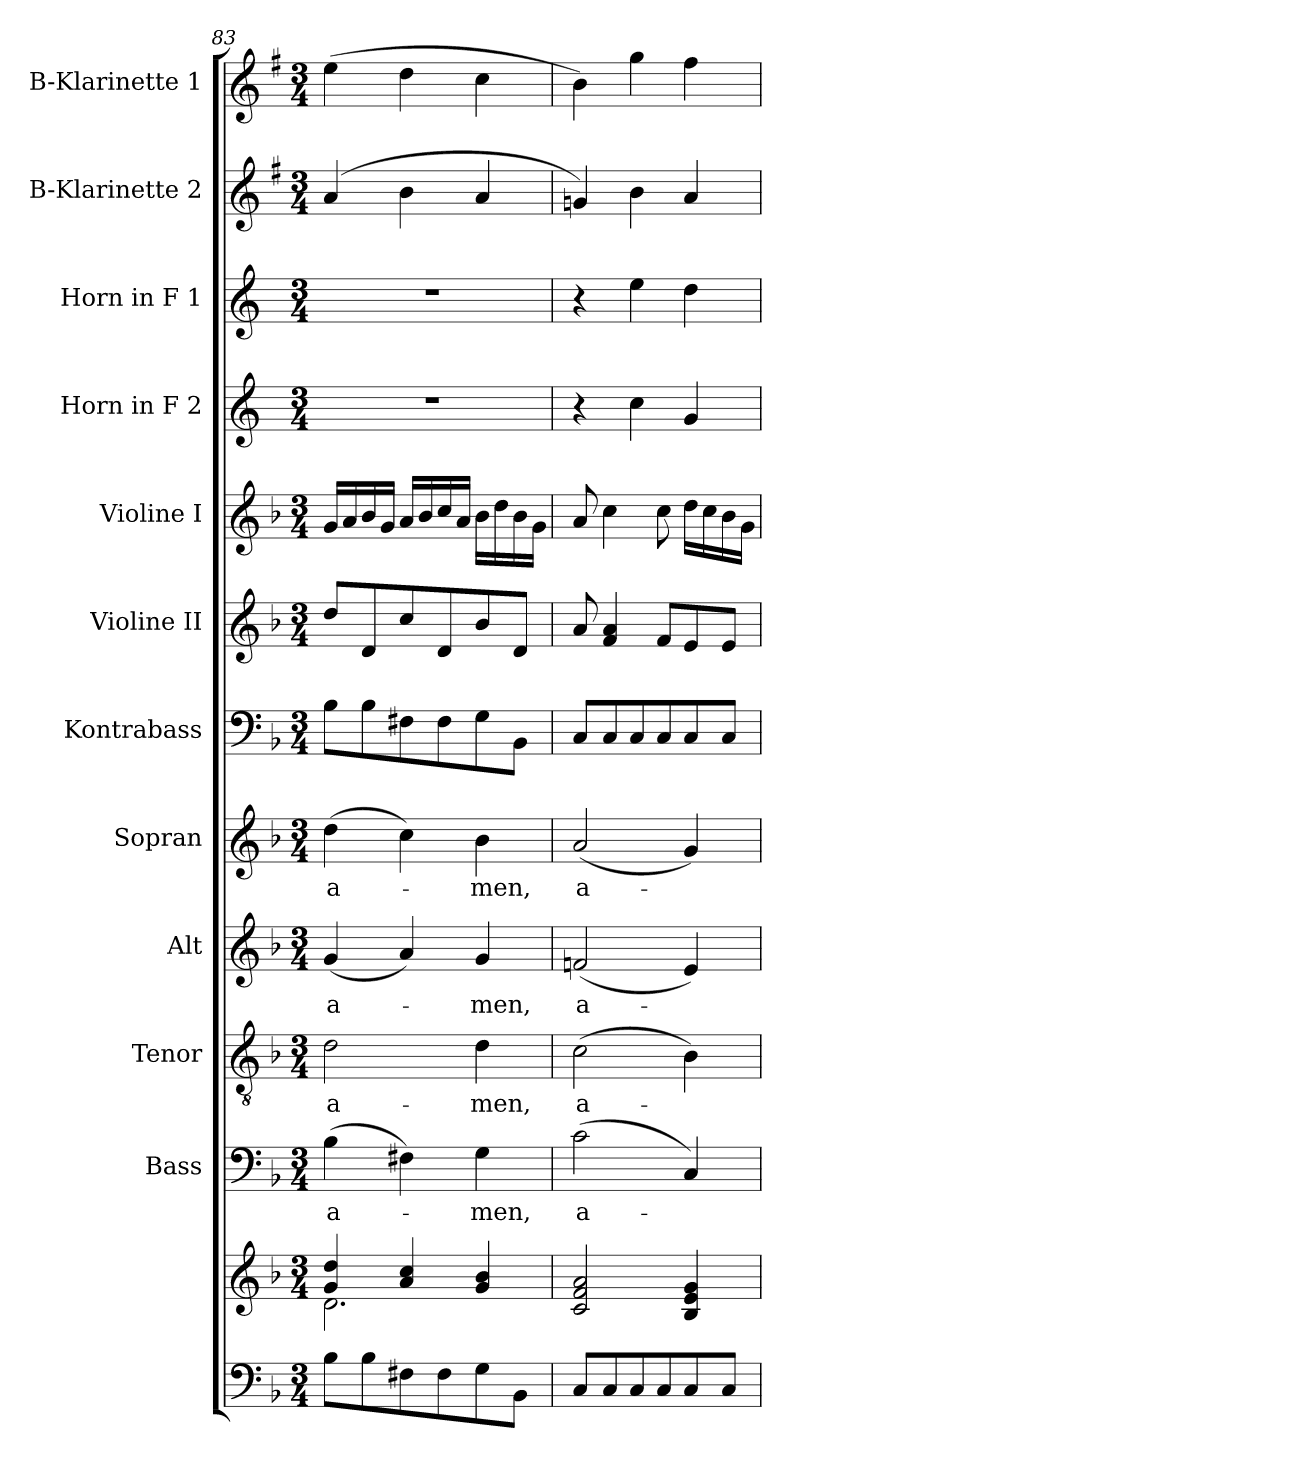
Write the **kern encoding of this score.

**kern	**kern	**kern	**text	**kern	**text	**kern	**text	**kern	**text	**kern	**kern	**kern	**kern	**kern	**kern	**kern
*part12	*part12	*part11	*part11	*part10	*part10	*part9	*part9	*part8	*part8	*part7	*part6	*part5	*part4	*part3	*part2	*part1
*staff13	*staff12	*staff11	*staff11	*staff10	*staff10	*staff9	*staff9	*staff8	*staff8	*staff7	*staff6	*staff5	*staff4	*staff3	*staff2	*staff1
*	*	*I"Bass	*	*I"Tenor	*	*I"Alt	*	*I"Sopran	*	*I"Kontrabass	*I"Violine II	*I"Violine I	*I"Horn in F 2	*I"Horn in F 1	*I"B-Klarinette 2	*I"B-Klarinette 1
*	*	*I'B.	*	*I'T.	*	*I'A.	*	*I'S.	*	*I'Kb.	*I'Vl. II	*I'Vl. I	*	*	*I'B Kl. 2	*I'B Kl. 1
!!LO:PB:g=z
*clefF4	*clefG2	*clefF4	*	*clefGv2	*	*clefG2	*	*clefG2	*	*clefF4	*clefG2	*clefG2	*clefG2	*clefG2	*clefG2	*clefG2
*	*	*	*	*	*	*	*	*	*	*ITrd7c12	*	*	*ITrd4c7	*ITrd4c7	*ITrd1c2	*ITrd1c2
*k[b-]	*k[b-]	*k[b-]	*	*k[b-]	*	*k[b-]	*	*k[b-]	*	*k[b-]	*k[b-]	*k[b-]	*k[b-]	*k[b-]	*k[b-]	*k[b-]
*F:	*F:	*F:	*	*F:	*	*F:	*	*F:	*	*F:	*F:	*F:	*F:	*F:	*F:	*F:
*M3/4	*M3/4	*M3/4	*	*M3/4	*	*M3/4	*	*M3/4	*	*M3/4	*M3/4	*M3/4	*M3/4	*M3/4	*M3/4	*M3/4
=83	=83	=83	=83	=83	=83	=83	=83	=83	=83	=83	=83	=83	=83	=83	=83	=83
*	*^	*	*	*	*	*	*	*	*	*	*	*	*	*	*	*
!	!	!	!	!LO:LY:b	!	!LO:LY:b	!	!LO:LY:b	!	!LO:LY:b	!	!	!	!	!	!	!
8B-\L	4g/ 4dd/	2.d\	(>4B-\	a-	2d\	a-	(<4g/	a-	(>4dd\	a-	8BB-\L	8dd/L	16g/LL	2.r	2.r	(4g/	(>4dd\
.	.	.	.	.	.	.	.	.	.	.	.	.	16a/	.	.	.	.
8B-\	.	.	.	.	.	.	.	.	.	.	8BB-\	8d/	16b-/	.	.	.	.
.	.	.	.	.	.	.	.	.	.	.	.	.	16g/JJ	.	.	.	.
8F#X\	4a/ 4cc/	.	4F#X\)	.	.	.	4a/)	.	4cc\)	.	8FF#X\	8cc/	16a/LL	.	.	4a\	4cc\
.	.	.	.	.	.	.	.	.	.	.	.	.	16b-/	.	.	.	.
8F#\	.	.	.	.	.	.	.	.	.	.	8FF#\	8d/	16cc/	.	.	.	.
.	.	.	.	.	.	.	.	.	.	.	.	.	16a/JJ	.	.	.	.
!	!	!	!	!LO:LY:b	!	!LO:LY:b	!	!LO:LY:b	!	!LO:LY:b	!	!	!	!	!	!	!
8G\	4g/ 4b-/	.	4G\	-men,	4d\	-men,	4g/	-men,	4b-\	-men,	8GG\	8b-/	16b-\LL	.	.	4g/	4b-\
.	.	.	.	.	.	.	.	.	.	.	.	.	16dd\	.	.	.	.
8BB-\J	.	.	.	.	.	.	.	.	.	.	8BBB-\J	8d/J	16b-\	.	.	.	.
.	.	.	.	.	.	.	.	.	.	.	.	.	16g\JJ	.	.	.	.
*	*v	*v	*	*	*	*	*	*	*	*	*	*	*	*	*	*	*
=84	=84	=84	=84	=84	=84	=84	=84	=84	=84	=84	=84	=84	=84	=84	=84	=84
!	!	!	!LO:LY:b	!	!LO:LY:b	!	!LO:LY:b	!	!LO:LY:b	!	!	!	!	!	!	!
8C/L	2c/ 2f/ 2a/	(>2c\	a-	(>2c\	a-	(<2fn/	a-	(<2a/	a-	8CC/L	8a/	8a/	4r	4r	4fn/)	4a\)
8C/	.	.	.	.	.	.	.	.	.	8CC/	4f/ 4a/	4cc\	.	.	.	.
8C/	.	.	.	.	.	.	.	.	.	8CC/	.	.	4f\	4a\	4a\	4ff\
8C/	.	.	.	.	.	.	.	.	.	8CC/	8f/L	8cc\	.	.	.	.
8C/	4B-/ 4e/ 4g/	4C/)	.	4B-\)	.	4e/)	.	4g/)	.	8CC/	8e/	16dd\LL	4c/	4g\	4g/	4ee\
.	.	.	.	.	.	.	.	.	.	.	.	16cc\	.	.	.	.
8C/J	.	.	.	.	.	.	.	.	.	8CC/J	8e/J	16b-\	.	.	.	.
.	.	.	.	.	.	.	.	.	.	.	.	16g\JJ	.	.	.	.
=	=	=	=	=	=	=	=	=	=	=	=	=	=	=	=	=
*-	*-	*-	*-	*-	*-	*-	*-	*-	*-	*-	*-	*-	*-	*-	*-	*-
